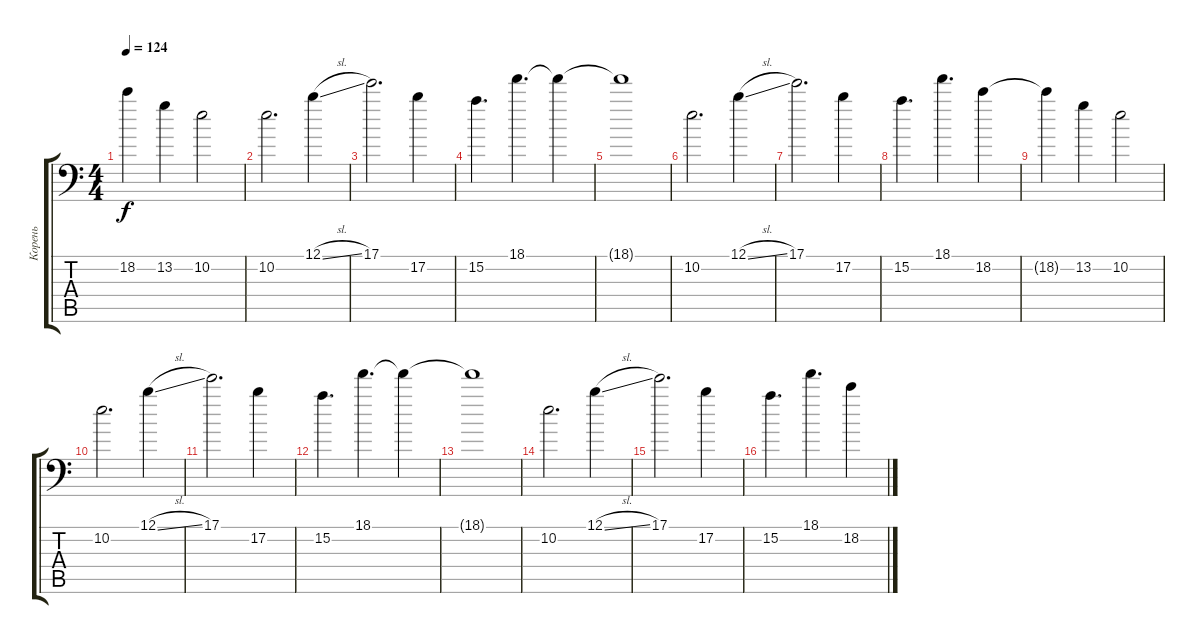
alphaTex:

\track ("Корень" "Корень") {instrument overdrivenguitar}
\staff {score tabs}
\tuning (B3 Gb3 D3 A2 E2 A1) {hide}
\ts (4 4)
\tempo 124
\clef f4
\ks c
18.2{t}.4{dy f} 13.2.4 10.2.2 |
10.2.2{d} 12.1{sl}.4 |
17.1.2{d} 17.2.4 |
15.2.4{d} 18.1.4{d} 18.1{t}.4 |
18.1{t}.1 |
10.2.2{d} 12.1{sl}.4 |
17.1.2{d} 17.2.4 |
15.2.4{d} 18.1.4{d} 18.2.4 |
18.2{t}.4 13.2.4 10.2.2 |
10.2.2{d} 12.1{sl}.4 |
17.1.2{d} 17.2.4 |
15.2.4{d} 18.1.4{d} 18.1{t}.4 |
18.1{t}.1 |
10.2.2{d} 12.1{sl}.4 |
17.1.2{d} 17.2.4 |
15.2.4{d} 18.1.4{d} 18.2.4
